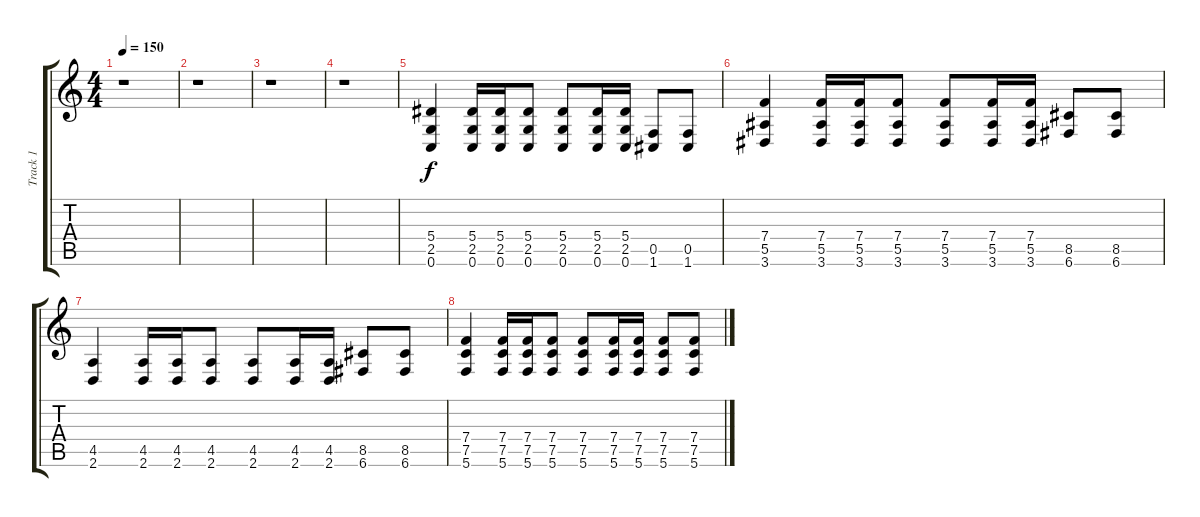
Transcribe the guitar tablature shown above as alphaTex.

\track ("Track 1" "Track 1") {instrument distortionguitar}
\staff {score tabs}
\tuning (C4 G3 Eb3 Bb2 F2 C2) {hide}
\ts (4 4)
\tempo 150
\clef g2
\ks c
r.1{dy f instrument distortionguitar} |
r.1 |
r.1 |
r.1 |
(5.4 2.5 0.6).4 (5.4 2.5 0.6).16 (5.4 2.5 0.6).16 (5.4 2.5 0.6).8 (5.4 2.5 0.6).8 (5.4 2.5 0.6).16 (5.4 2.5 0.6).16 (0.5 1.6).8 (0.5 1.6).8 |
(7.4 5.5 3.6).4 (7.4 5.5 3.6).16 (7.4 5.5 3.6).16 (7.4 5.5 3.6).8 (7.4 5.5 3.6).8 (7.4 5.5 3.6).16 (7.4 5.5 3.6).16 (8.5 6.6).8 (8.5 6.6).8 |
(4.5 2.6).4 (4.5 2.6).16 (4.5 2.6).16 (4.5 2.6).8 (4.5 2.6).8 (4.5 2.6).16 (4.5 2.6).16 (8.5 6.6).8 (8.5 6.6).8 |
(7.4 7.5 5.6).4 (7.4 7.5 5.6).16 (7.4 7.5 5.6).16 (7.4 7.5 5.6).8 (7.4 7.5 5.6).8 (7.4 7.5 5.6).16 (7.4 7.5 5.6).16 (7.4 7.5 5.6).8 (7.4 7.5 5.6).8
